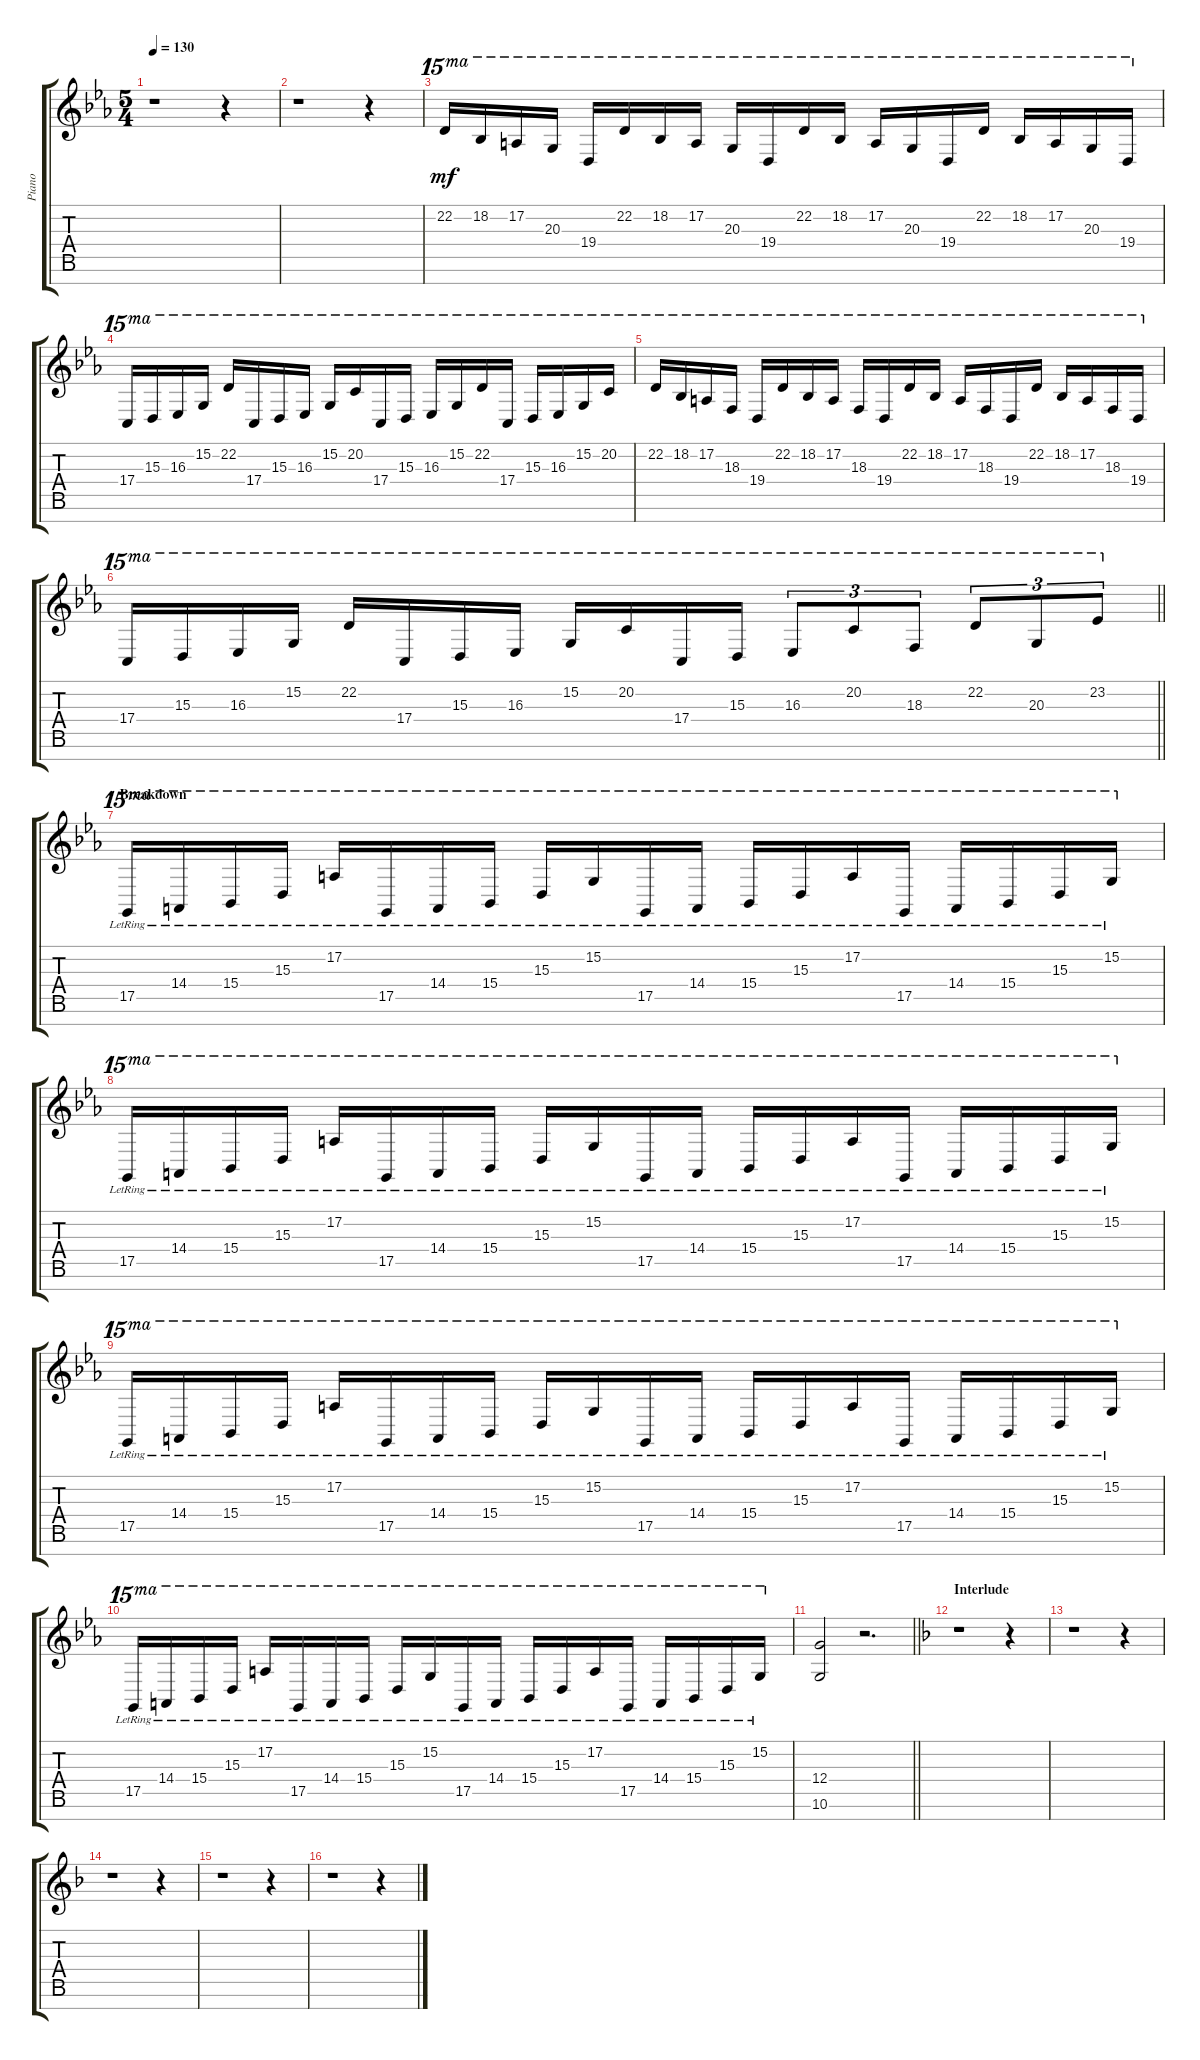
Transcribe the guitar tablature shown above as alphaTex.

\track ("Piano" "Piano") {instrument acousticgrandpiano}
\staff {score tabs}
\tuning (E5 E4 B3 G3 D3 A2 D2) {hide}
\ts (5 4)
\tempo 130
\clef g2
\ks eb
r.1{dy f} r.4 |
r.1 r.4 |
22.2.16{ot 15ma dy mf} 18.2.16{ot 15ma} 17.2.16{ot 15ma} 20.3.16{ot 15ma} 19.4.16{ot 15ma} 22.2.16{ot 15ma} 18.2.16{ot 15ma} 17.2.16{ot 15ma} 20.3.16{ot 15ma} 19.4.16{ot 15ma} 22.2.16{ot 15ma} 18.2.16{ot 15ma} 17.2.16{ot 15ma} 20.3.16{ot 15ma} 19.4.16{ot 15ma} 22.2.16{ot 15ma} 18.2.16{ot 15ma} 17.2.16{ot 15ma} 20.3.16{ot 15ma} 19.4.16{ot 15ma} |
17.4.16{ot 15ma} 15.3.16{ot 15ma} 16.3.16{ot 15ma} 15.2.16{ot 15ma} 22.2.16{ot 15ma} 17.4.16{ot 15ma} 15.3.16{ot 15ma} 16.3.16{ot 15ma} 15.2.16{ot 15ma} 20.2.16{ot 15ma} 17.4.16{ot 15ma} 15.3.16{ot 15ma} 16.3.16{ot 15ma} 15.2.16{ot 15ma} 22.2.16{ot 15ma} 17.4.16{ot 15ma} 15.3.16{ot 15ma} 16.3.16{ot 15ma} 15.2.16{ot 15ma} 20.2.16{ot 15ma} |
22.2.16{ot 15ma} 18.2.16{ot 15ma} 17.2.16{ot 15ma} 18.3.16{ot 15ma} 19.4.16{ot 15ma} 22.2.16{ot 15ma} 18.2.16{ot 15ma} 17.2.16{ot 15ma} 18.3.16{ot 15ma} 19.4.16{ot 15ma} 22.2.16{ot 15ma} 18.2.16{ot 15ma} 17.2.16{ot 15ma} 18.3.16{ot 15ma} 19.4.16{ot 15ma} 22.2.16{ot 15ma} 18.2.16{ot 15ma} 17.2.16{ot 15ma} 18.3.16{ot 15ma} 19.4.16{ot 15ma} |
\barLineRight lightlight
17.4.16{ot 15ma} 15.3.16{ot 15ma} 16.3.16{ot 15ma} 15.2.16{ot 15ma} 22.2.16{ot 15ma} 17.4.16{ot 15ma} 15.3.16{ot 15ma} 16.3.16{ot 15ma} 15.2.16{ot 15ma} 20.2.16{ot 15ma} 17.4.16{ot 15ma} 15.3.16{ot 15ma} 16.3.8{tu (3 2) ot 15ma} 20.2.8{tu (3 2) ot 15ma} 18.3.8{tu (3 2) ot 15ma} 22.2.8{tu (3 2) ot 15ma} 20.3.8{tu (3 2) ot 15ma} 23.2.8{tu (3 2) ot 15ma} |
\section ("" "Breakdown")
17.5{lr}.16{ot 15ma} 14.4{lr}.16{ot 15ma} 15.4{lr}.16{ot 15ma} 15.3{lr}.16{ot 15ma} 17.2{lr}.16{ot 15ma} 17.5{lr}.16{ot 15ma} 14.4{lr}.16{ot 15ma} 15.4{lr}.16{ot 15ma} 15.3{lr}.16{ot 15ma} 15.2{lr}.16{ot 15ma} 17.5{lr}.16{ot 15ma} 14.4{lr}.16{ot 15ma} 15.4{lr}.16{ot 15ma} 15.3{lr}.16{ot 15ma} 17.2{lr}.16{ot 15ma} 17.5{lr}.16{ot 15ma} 14.4{lr}.16{ot 15ma} 15.4{lr}.16{ot 15ma} 15.3{lr}.16{ot 15ma} 15.2{lr}.16{ot 15ma} |
17.5{lr}.16{ot 15ma} 14.4{lr}.16{ot 15ma} 15.4{lr}.16{ot 15ma} 15.3{lr}.16{ot 15ma} 17.2{lr}.16{ot 15ma} 17.5{lr}.16{ot 15ma} 14.4{lr}.16{ot 15ma} 15.4{lr}.16{ot 15ma} 15.3{lr}.16{ot 15ma} 15.2{lr}.16{ot 15ma} 17.5{lr}.16{ot 15ma} 14.4{lr}.16{ot 15ma} 15.4{lr}.16{ot 15ma} 15.3{lr}.16{ot 15ma} 17.2{lr}.16{ot 15ma} 17.5{lr}.16{ot 15ma} 14.4{lr}.16{ot 15ma} 15.4{lr}.16{ot 15ma} 15.3{lr}.16{ot 15ma} 15.2{lr}.16{ot 15ma} |
17.5{lr}.16{ot 15ma} 14.4{lr}.16{ot 15ma} 15.4{lr}.16{ot 15ma} 15.3{lr}.16{ot 15ma} 17.2{lr}.16{ot 15ma} 17.5{lr}.16{ot 15ma} 14.4{lr}.16{ot 15ma} 15.4{lr}.16{ot 15ma} 15.3{lr}.16{ot 15ma} 15.2{lr}.16{ot 15ma} 17.5{lr}.16{ot 15ma} 14.4{lr}.16{ot 15ma} 15.4{lr}.16{ot 15ma} 15.3{lr}.16{ot 15ma} 17.2{lr}.16{ot 15ma} 17.5{lr}.16{ot 15ma} 14.4{lr}.16{ot 15ma} 15.4{lr}.16{ot 15ma} 15.3{lr}.16{ot 15ma} 15.2{lr}.16{ot 15ma} |
17.5{lr}.16{ot 15ma} 14.4{lr}.16{ot 15ma} 15.4{lr}.16{ot 15ma} 15.3{lr}.16{ot 15ma} 17.2{lr}.16{ot 15ma} 17.5{lr}.16{ot 15ma} 14.4{lr}.16{ot 15ma} 15.4{lr}.16{ot 15ma} 15.3{lr}.16{ot 15ma} 15.2{lr}.16{ot 15ma} 17.5{lr}.16{ot 15ma} 14.4{lr}.16{ot 15ma} 15.4{lr}.16{ot 15ma} 15.3{lr}.16{ot 15ma} 17.2{lr}.16{ot 15ma} 17.5{lr}.16{ot 15ma} 14.4{lr}.16{ot 15ma} 15.4{lr}.16{ot 15ma} 15.3{lr}.16{ot 15ma} 15.2{lr}.16{ot 15ma} |
\barLineRight lightlight
(12.4 10.6).2 r.2{d} |
\section ("" "Interlude")
\ks f
r.1 r.4 |
r.1 r.4 |
r.1 r.4 |
r.1 r.4 |
r.1 r.4
